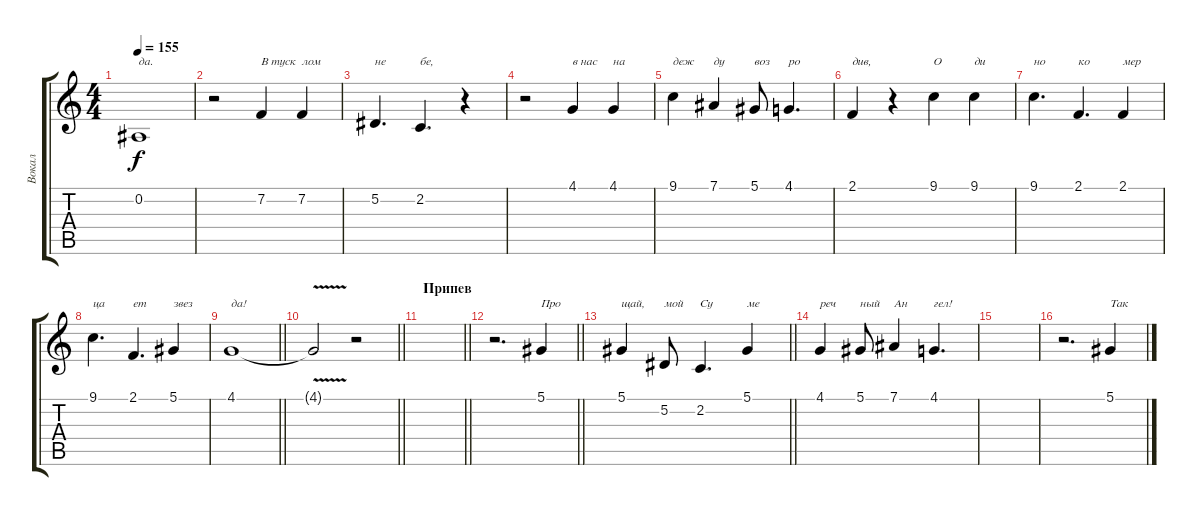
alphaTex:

\track ("Вокал" "Вокал") {instrument bassoon}
\staff {score tabs}
\tuning (Eb4 Bb3 Gb3 Db3 Ab2 Eb2) {hide}
\ts (4 4)
\tempo 155
\clef g2
\ks c
0.2.1{txt "да." dy f} |
r.2 7.2.4{txt "В туск"} 7.2.4{txt "лом"} |
5.2.4{d txt "не"} 2.2.4{d txt "бе,"} r.4 |
r.2 4.1.4{txt "в нас"} 4.1.4{txt "на"} |
9.1.4{txt "деж"} 7.1.4{txt "ду"} 5.1.8{txt "воз"} 4.1.4{d txt "ро"} |
2.1.4{txt "див,"} r.4 9.1.4{txt "О"} 9.1.4{txt "ди"} |
9.1.4{d txt "но"} 2.1.4{d txt "ко"} 2.1.4{txt "мер"} |
9.1.4{d txt "ца"} 2.1.4{d txt "ет"} 5.1.4{txt "звез"} |
\barLineRight lightlight
4.1.1{txt "да!"} |
\barLineRight lightlight
4.1{v t}.2 r.2 |
\section ("" "Припев")
\barLineRight lightlight
|
\barLineRight lightlight
r.2{d} 5.1.4{txt "Про"} |
\barLineRight lightlight
5.1.4{txt "щай,"} 5.2.8{txt "мой"} 2.2.4{d txt "Су"} 5.1.4{txt "ме"} |
4.1.4{txt "реч"} 5.1.8{txt "ный"} 7.1.4{txt "Ан"} 4.1.4{d txt "гел!"} |
|
r.2{d} 5.1.4{txt "Так"}
